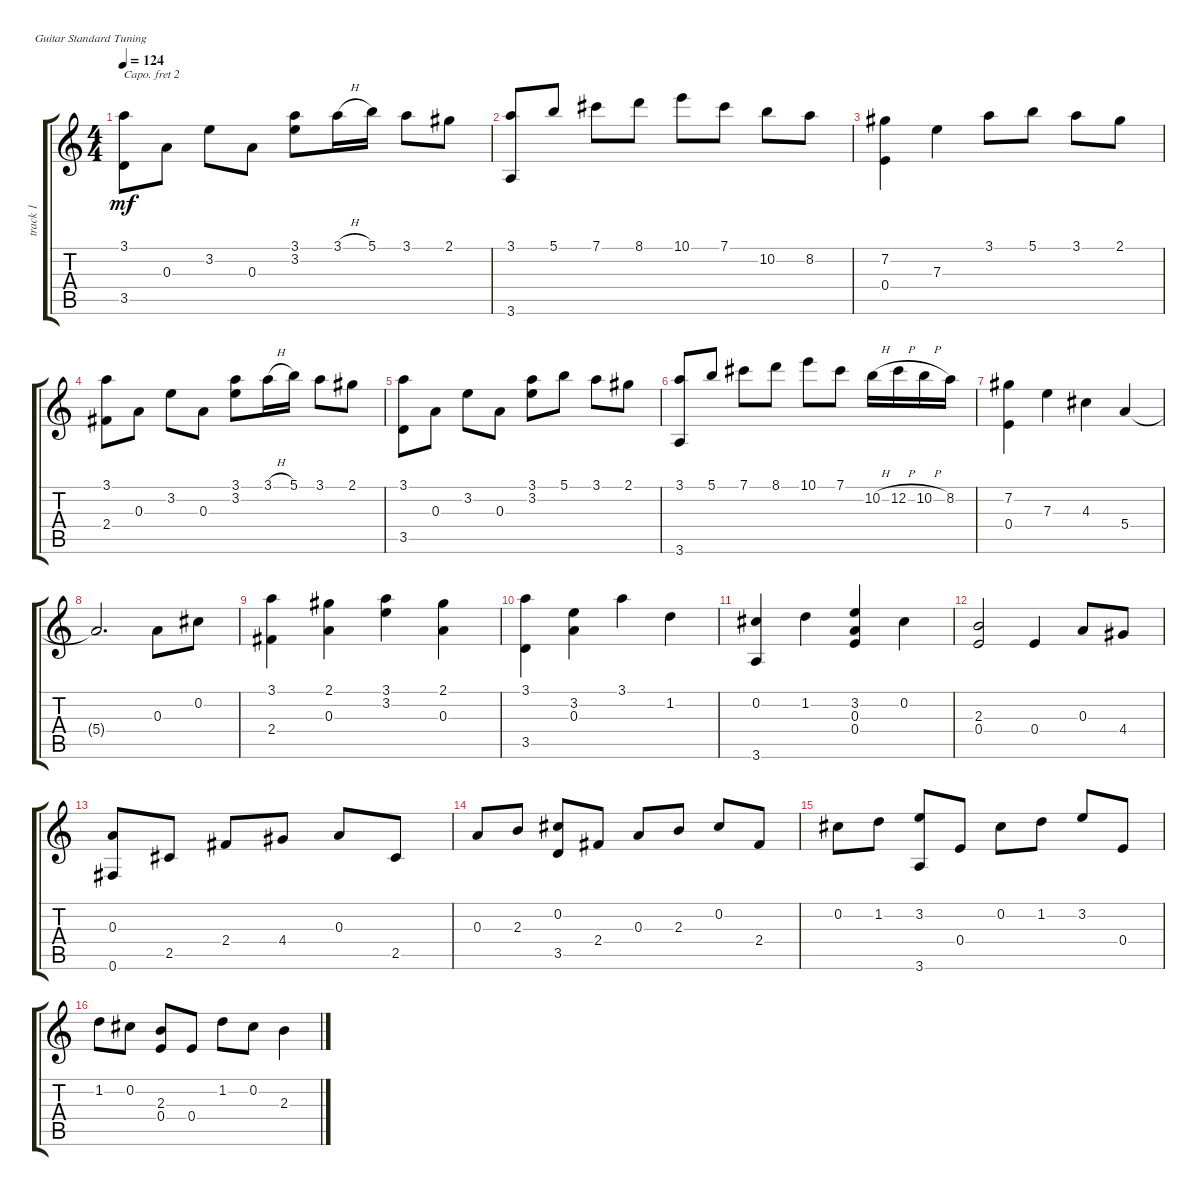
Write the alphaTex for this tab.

\defaultSystemsLayout 4
\track ("SteelGuitar" "track 1") {instrument acousticguitarsteel}
\staff {score tabs}
\capo 2
\tuning (E4 B3 G3 D3 A2 E2)
\ts (4 4)
\tempo 124
\clef g2
\ks c
(3.1 3.5).8{dy mf} 0.3.8 3.2.8 0.3.8 (3.1 3.2).8 3.1{h}.16 5.1.16 3.1.8 2.1.8 |
(3.1 3.6).8 5.1.8 7.1.8 8.1.8 10.1.8 7.1.8 10.2.8 8.2.8 |
(7.2 0.4).4 7.3.4 3.1.8 5.1.8 3.1.8 2.1.8 |
(3.1 2.4).8 0.3.8 3.2.8 0.3.8 (3.1 3.2).8 3.1{h}.16 5.1.16 3.1.8 2.1.8 |
(3.1 3.5).8 0.3.8 3.2.8 0.3.8 (3.2 3.1).8 5.1.8 3.1.8 2.1.8 |
(3.1 3.6).8 5.1.8 7.1.8 8.1.8 10.1.8 7.1.8 10.2{h}.16 12.2{h}.16 10.2{h}.16 8.2.16 |
(7.2 0.4).4 7.3.4 4.3.4 5.4.4 |
5.4{t}.2{d} 0.3.8 0.2.8 |
(3.1 2.4).4 (2.1 0.3).4 (3.1 3.2).4 (2.1 0.3).4 |
(3.5 3.1).4 (0.3 3.2).4 3.1.4 1.2.4 |
(0.2 3.6).4 1.2.4 (3.2 0.3 0.4).4 0.2.4 |
(2.3 0.4).2 0.4.4 0.3.8 4.4.8 |
(0.3 0.6).8 2.5.8 2.4.8 4.4.8 0.3.8 2.5.8 |
0.3.8 2.3.8 (0.2 3.5).8 2.4.8 0.3.8 2.3.8 0.2.8 2.4.8 |
0.2.8 1.2.8 (3.2 3.6).8 0.4.8 0.2.8 1.2.8 3.2.8 0.4.8 |
1.2.8 0.2.8 (2.3 0.4).8 0.4.8 1.2.8 0.2.8 2.3.4
